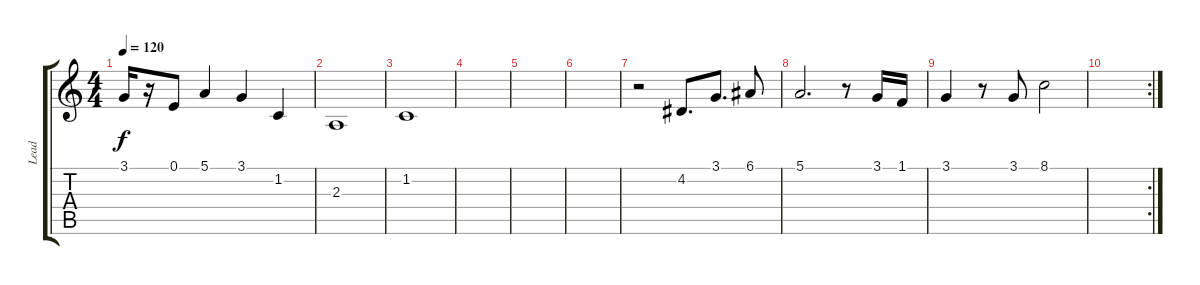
\track ("Lead" "Lead") {instrument tenorsax}
\staff {score tabs}
\tuning (E4 B3 G3 D3 A2 E2) {hide}
\ts (4 4)
\tempo 120
\clef g2
\ks c
3.1.16{dy f} r.16 0.1.8 5.1.4 3.1.4 1.2.4 |
2.3.1 |
1.2.1 |
|
|
|
r.2 4.2.8{d} 3.1.8{d} 6.1.8 |
5.1.2{d} r.8 3.1.16 1.1.16 |
3.1.4 r.8 3.1.8 8.1.2 |
\rc 2
